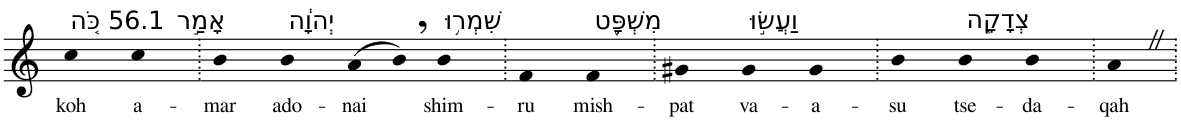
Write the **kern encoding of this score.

**kern	**text
*part1	*part1
*staff1	*staff1
*I"Piano	*
*I'Pno	*
*clefG2	*
*k[]	*
=1	=1
!LO:TX:a:t=56.1 כֹּ֚ה	!
!	!LO:LY:b
4cc	koh
!LO:TX:a:t=אָמַ֣ר	!
!	!LO:LY:b
4cc	a-
=2.	=2.
!	!LO:LY:b
4b	-mar
!LO:TX:a:t=יְהוָ֔ה	!
!	!LO:LY:b
4b	ado-
!	!LO:LY:b
(8a	-nai
8b,)	.
!LO:TX:a:t=שִׁמְר֥וּ	!
!	!LO:LY:b
4b	shim-
=3.	=3.
!	!LO:LY:b
4f	-ru
!LO:TX:a:t=מִשְׁפָּ֖ט	!
!	!LO:LY:b
4f	mish-
=4.	=4.
!	!LO:LY:b
4g#X	-pat
!LO:TX:a:t=וַעֲשׂ֣וּ	!
!	!LO:LY:b
4g#	va-
!	!LO:LY:b
4g#	-a-
=5.	=5.
!	!LO:LY:b
4b	-su
!LO:TX:a:t=צְדָקָ֑ה	!
!	!LO:LY:b
4b	tse-
!	!LO:LY:b
4b	-da-
=6.	=6.
!	!LO:LY:b
4aZ	-qah
=.	=.
*-	*-
